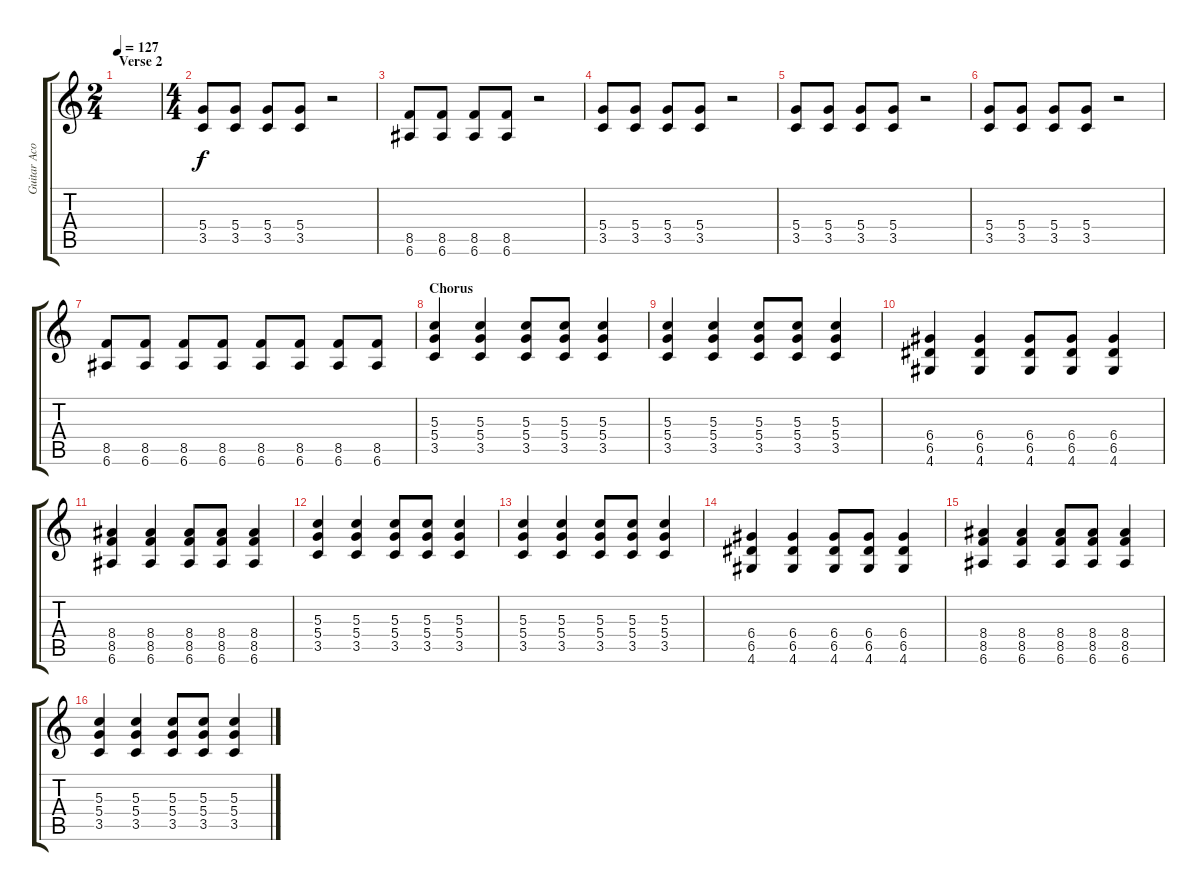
\track ("Guitar Acou" "Guitar Aco") {instrument acousticguitarsteel}
\staff {score tabs}
\tuning (E4 B3 G3 D3 A2 E2) {hide}
\ts (2 4)
\section ("" "Verse 2")
\tempo 127
\clef g2
\ks c
|
\ts (4 4)
(5.4 3.5).8 (5.4 3.5).8 (5.4 3.5).8 (5.4 3.5).8 r.2 |
(8.5 6.6).8 (8.5 6.6).8 (8.5 6.6).8 (8.5 6.6).8 r.2 |
(5.4 3.5).8 (5.4 3.5).8 (5.4 3.5).8 (5.4 3.5).8 r.2 |
(5.4 3.5).8 (5.4 3.5).8 (5.4 3.5).8 (5.4 3.5).8 r.2 |
(5.4 3.5).8 (5.4 3.5).8 (5.4 3.5).8 (5.4 3.5).8 r.2 |
(8.5 6.6).8 (8.5 6.6).8 (8.5 6.6).8 (8.5 6.6).8 (8.5 6.6).8 (8.5 6.6).8 (8.5 6.6).8 (8.5 6.6).8 |
\section ("" "Chorus")
(5.3 5.4 3.5).4{volume 7} (5.3 5.4 3.5).4 (5.3 5.4 3.5).8 (5.3 5.4 3.5).8 (5.3 5.4 3.5).4 |
(5.3 5.4 3.5).4 (5.3 5.4 3.5).4 (5.3 5.4 3.5).8 (5.3 5.4 3.5).8 (5.3 5.4 3.5).4 |
(6.4 6.5 4.6).4 (6.4 6.5 4.6).4 (6.4 6.5 4.6).8 (6.4 6.5 4.6).8 (6.4 6.5 4.6).4 |
(8.4 8.5 6.6).4 (8.4 8.5 6.6).4 (8.4 8.5 6.6).8 (8.4 8.5 6.6).8 (8.4 8.5 6.6).4 |
(5.3 5.4 3.5).4 (5.3 5.4 3.5).4 (5.3 5.4 3.5).8 (5.3 5.4 3.5).8 (5.3 5.4 3.5).4 |
(5.3 5.4 3.5).4 (5.3 5.4 3.5).4 (5.3 5.4 3.5).8 (5.3 5.4 3.5).8 (5.3 5.4 3.5).4 |
(6.4 6.5 4.6).4 (6.4 6.5 4.6).4 (6.4 6.5 4.6).8 (6.4 6.5 4.6).8 (6.4 6.5 4.6).4 |
(8.4 8.5 6.6).4 (8.4 8.5 6.6).4 (8.4 8.5 6.6).8 (8.4 8.5 6.6).8 (8.4 8.5 6.6).4 |
(5.3 5.4 3.5).4 (5.3 5.4 3.5).4 (5.3 5.4 3.5).8 (5.3 5.4 3.5).8 (5.3 5.4 3.5).4
